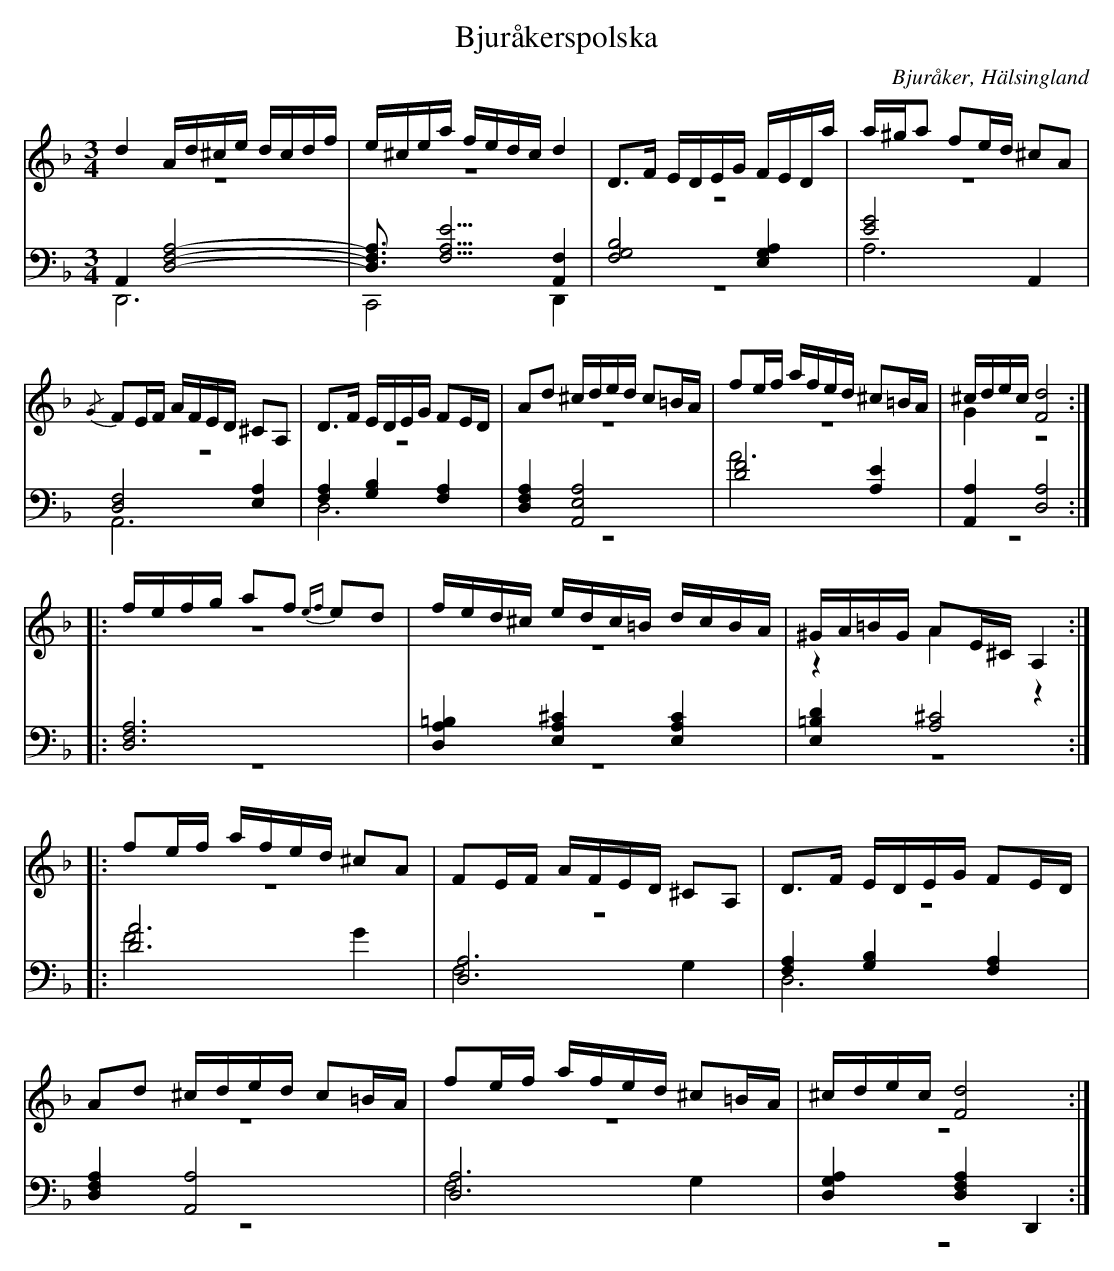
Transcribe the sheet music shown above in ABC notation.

X:1
T: Bjuråkerspolska
O: Bjuråker, Hälsingland
M: 3/4
L: 1/16
K: Dm
V:1
V:2 merge
V:3
V:4 merge
V:1
d4 Ad^ce dcdf |e^cea fedc d4|D2>F2 EDEG FEDa|a^ga2 f2ed ^c2A2|
{/G}F2EF AFED ^C2A,2|D2>F2 EDEG F2ED|A2d2 ^cded c2=BA|f2ef afed ^c2=BA|^cdec [F8d8]:|
|:fefg a2f2 {ef}e2d2 |fed^c edc=B dcBA|^GA=BG A2E^C A,4:|
|:f2ef afed ^c2A2|F2EF AFED ^C2A,2|D2>F2 EDEG F2ED|
A2d2 ^cded c2=BA|f2ef afed ^c2=BA|^cdec [F8d8]:|
V:2
z12|z12|z12|z12|
z12|z12|z12|z12|G4 z8:|
|:z12|z12|z4 A4 z4:|
|:z12|z12|z12|
z12|z12|z12:|
V:3 clef=bass
A,,4 [D,8F,8A,8]-|[D,3F,3A,3] [F,5A,5E5] [F,4A,,4]|[B,8F,8G,8] [E,4G,4A,4]|[G8E8] A,,4|
[D,8F,8] [E,4A,4]|[F,4A,4] [G,4B,4] [F,4A,4]|[D,4F,4A,4] [A,,8E,8A,8]|[D8F8] [A,4E4]|[A,,4A,4] [D,8A,8]:|
|:[D,12F,12A,12]|[D,4A,4=B,4] [E,4A,4^C4] [E,4A,4C4]|[E,4=B,4D4] [A,8^C8]:|
|:[D12A12]|[D,12A,12]|[F,4A,4] [G,4B,4] [F,4A,4]|
[D,4F,4A,4] [A,,8A,8]|[D,12A,12]|[D,4G,4A,4] [D,4F,4A,4] D,,4:|
V:4 clef=bass
D,,12|C,,8 D,,4|z12|A,12|
A,,12|D,12|z12|A12|z12:|
|:z12|z12|z12:|
|:F8 G4|F,8 G,4|D,12|
z12|F,8 G,4|z12:|
